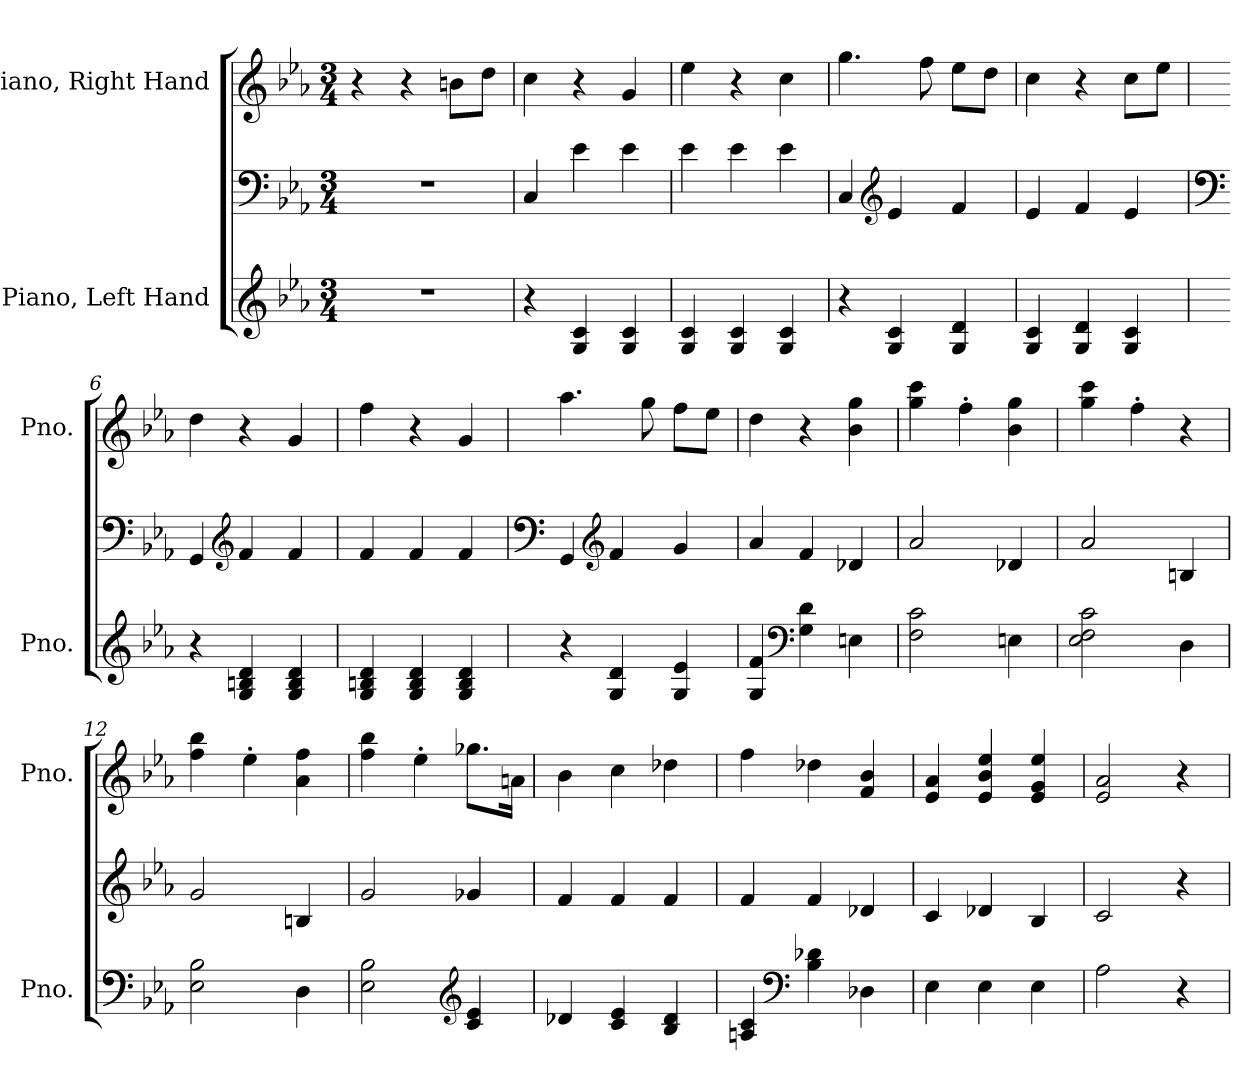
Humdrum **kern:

**kern	**kern	**kern
*part2	*part2	*part1
*staff3	*staff2	*staff1
*I"Piano, Left Hand	*	*I"Piano, Right Hand
*I'Pno.	*	*I'Pno.
*clefG2	*clefF4	*clefG2
*k[b-e-a-]	*k[b-e-a-]	*k[b-e-a-]
*M3/4	*M3/4	*M3/4
*MM100	*MM100	*MM100
=1	=1	=1
2.r	2.r	4r
.	.	4r
.	.	8bn\L
.	.	8dd\J
=2	=2	=2
4r	4C/	4cc\
4G/ 4c/	4e-\	4r
4G/ 4c/	4e-\	4g/
=3	=3	=3
4G/ 4c/	4e-\	4ee-\
4G/ 4c/	4e-\	4r
4G/ 4c/	4e-\	4cc\
=4	=4	=4
4r	4C/	4.gg\
*	*clefG2	*
4G/ 4c/	4e-/	.
.	.	8ff\
4G/ 4d/	4f/	8ee-\L
.	.	8dd\J
=5	=5	=5
4G/ 4c/	4e-/	4cc\
4G/ 4d/	4f/	4r
4G/ 4c/	4e-/	8cc\L
.	.	8ee-\J
!!LO:LB:g=z
=6	=6	=6
*	*clefF4	*
4r	4GG/	4dd\
*	*clefG2	*
4G/ 4Bn/ 4d/	4f/	4r
4G/ 4B/ 4d/	4f/	4g/
=7	=7	=7
4G/ 4Bn/ 4d/	4f/	4ff\
4G/ 4B/ 4d/	4f/	4r
4G/ 4B/ 4d/	4f/	4g/
=8	=8	=8
*	*clefF4	*
4r	4GG/	4.aa-\
*	*clefG2	*
4G/ 4d/	4f/	.
.	.	8gg\
4G/ 4e-/	4g/	8ff\L
.	.	8ee-\J
=9	=9	=9
4G/ 4f/	4a-/	4dd\
*clefF4	*	*
4G\ 4d\	4f/	4r
4En\	4d-X/	4b-\ 4gg\
=10	=10	=10
2F\ 2c\	2a-/	4gg\ 4ccc\
.	.	4ff'\
4En\	4d-X/	4b-\ 4gg\
=11	=11	=11
2E-\ 2F\ 2c\	2a-/	4gg\ 4ccc\
.	.	4ff'\
4D\	4Bn/	4r
=12	=12	=12
2E-\ 2B-\	2g/	4ff\ 4bb-\
.	.	4ee-'\
4D\	4Bn/	4a-\ 4ff\
!!LO:LB:g=z
=13	=13	=13
2E-\ 2B-\	2g/	4ff\ 4bb-\
.	.	4ee-'\
*clefG2	*	*
4c/ 4e-/	4g-X/	8.gg-X\L
.	.	16an\Jk
=14	=14	=14
4d-X/	4f/	4b-\
4c/ 4e-/	4f/	4cc\
4B-/ 4d-/	4f/	4dd-X\
=15	=15	=15
4An/ 4c/	4f/	4ff\
*clefF4	*	*
4B-\ 4d-X\	4f/	4dd-X\
4D-X\	4d-X/	4f/ 4b-/
=16	=16	=16
4E-\	4c/	4e-/ 4a-/
4E-\	4d-X/	4e-/ 4b-/ 4ee-/
4E-\	4B-/	4e-/ 4g/ 4ee-/
=17	=17	=17
2A-\	2c/	2e-/ 2a-/
4r	4r	4r
=	=	=
*-	*-	*-
